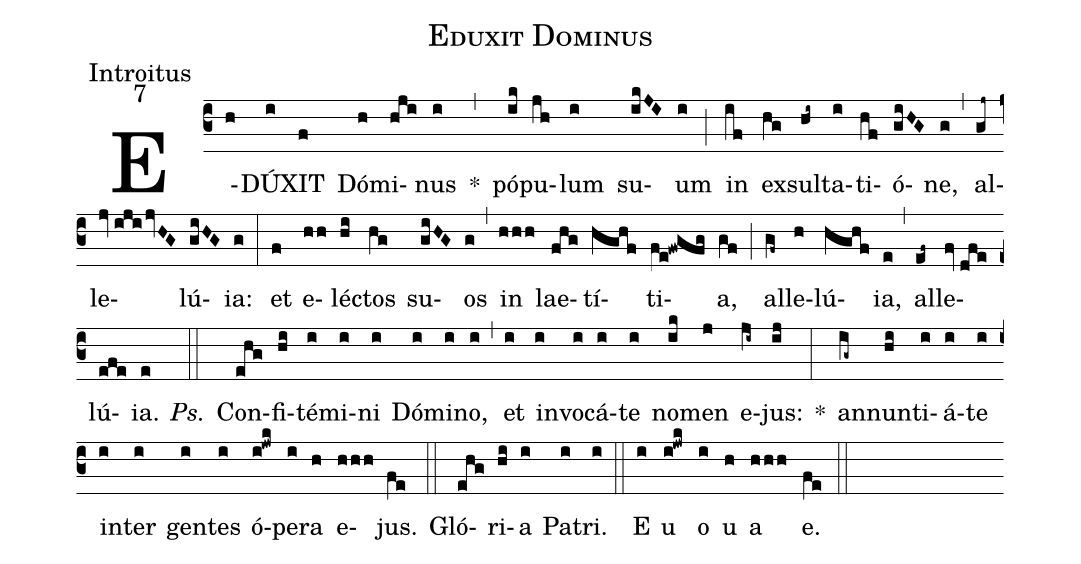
name:Eduxit Dominus;
office-part:Introitus;
mode:7;
%%
(c3) E(h)DÚ(i)XIT(f) Dó(h)mi(hji)nus(i) *(,) pó(ik)pu(jh)lum(i) su(ikJI)um(i) (;) in(if) ex(hg)sul(hi~)ta(i)ti(hf)ó(giHG)ne,(g) (,) al(gj~)le(jv//iji/jvHG)lú(giHG)ia:(g) (:) et(f) e(hh)léc(hi)tos(hg) su(giHG)os(g) (,) in(hhh) lae(fhg)tí(hghf)ti(fe!fwgfg)a,(gf) (;) al(gf~)le(h)lú(hghf)ia,(e) (,) al(ef~)le(fv//dfe)lú(efe)ia.(e) <i>Ps.</i>(::) Con(ehg)fi(hi)té(i)mi(i)ni(i) Dó(i)mi(i)no,(i) (,) et(i) in(i)vo(i)cá(i)te(i) no(ik)men(j) e(ji~)jus:(ij) *(:) an(ig~)nun(hi)ti(i)á(i)te(i) in(i)ter(i) gen(i)tes(i) ó(i!jwk)pe(i)ra(h) e(hhh)jus.(fe) (::) Gló(ehg)ri(hi)a(i) Pa(i)tri.(i) (::) E(i) u(i!jwk) o(i) u(h) a(hhh) e.(fe) (::)
